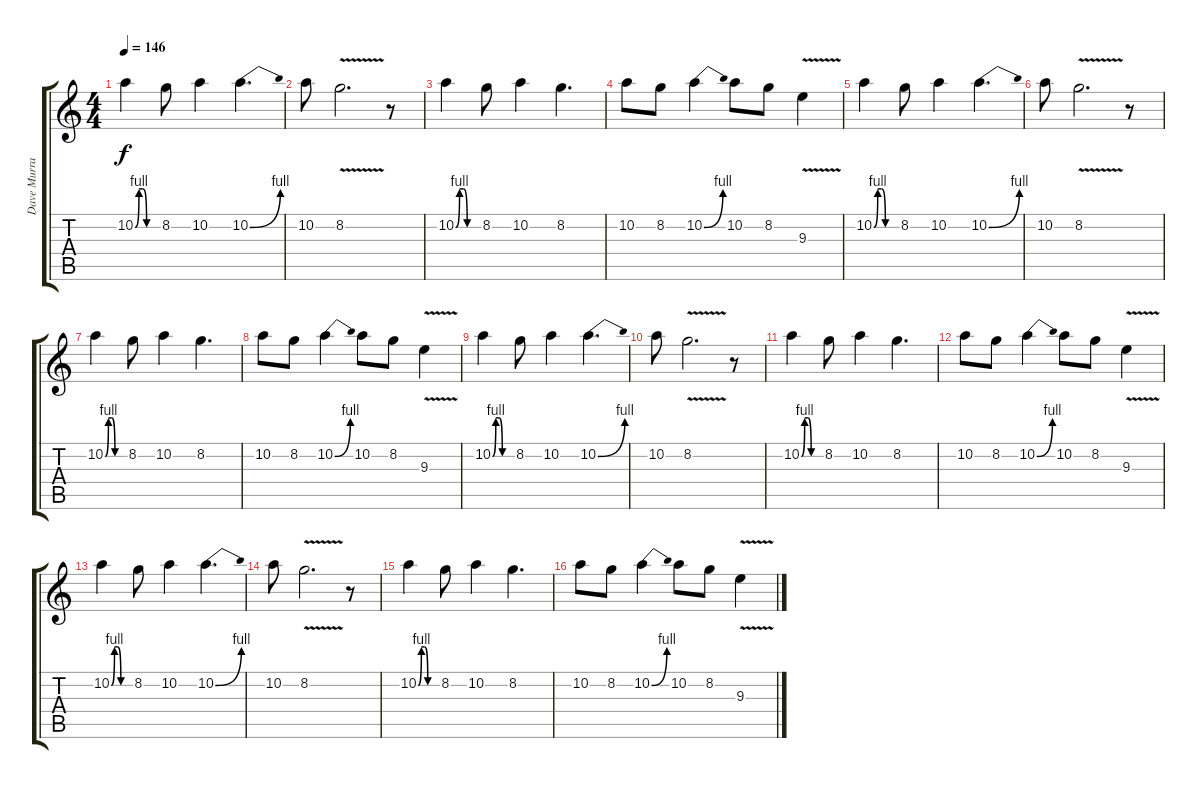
\track ("Dave Murray" "Dave Murra") {instrument distortionguitar}
\staff {score tabs}
\tuning (E4 B3 G3 D3 A2 E2) {hide}
\ts (4 4)
\tempo 146
\clef g2
\ks c
10.2{be (custom 0 0 10 4 20 4 30 0 60 0)}.4{dy f} 8.2.8 10.2.4 10.2{be (bend 0 0 60 4)}.4{d} |
10.2.8 8.2{v}.2{d} r.8 |
10.2{be (custom 0 0 10 4 20 4 30 0 60 0)}.4 8.2.8 10.2.4 8.2.4{d} |
10.2.8 8.2.8 10.2{be (bend 0 0 60 4)}.4 10.2.8 8.2.8 9.3{v}.4 |
10.2{be (custom 0 0 10 4 20 4 30 0 60 0)}.4 8.2.8 10.2.4 10.2{be (bend 0 0 60 4)}.4{d} |
10.2.8 8.2{v}.2{d} r.8 |
10.2{be (custom 0 0 10 4 20 4 30 0 60 0)}.4 8.2.8 10.2.4 8.2.4{d} |
10.2.8 8.2.8 10.2{be (bend 0 0 60 4)}.4 10.2.8 8.2.8 9.3{v}.4 |
10.2{be (custom 0 0 10 4 20 4 30 0 60 0)}.4 8.2.8 10.2.4 10.2{be (bend 0 0 60 4)}.4{d} |
10.2.8 8.2{v}.2{d} r.8 |
10.2{be (custom 0 0 10 4 20 4 30 0 60 0)}.4 8.2.8 10.2.4 8.2.4{d} |
10.2.8 8.2.8 10.2{be (bend 0 0 60 4)}.4 10.2.8 8.2.8 9.3{v}.4 |
10.2{be (custom 0 0 10 4 20 4 30 0 60 0)}.4 8.2.8 10.2.4 10.2{be (bend 0 0 60 4)}.4{d} |
10.2.8 8.2{v}.2{d} r.8 |
10.2{be (custom 0 0 10 4 20 4 30 0 60 0)}.4 8.2.8 10.2.4 8.2.4{d} |
10.2.8 8.2.8 10.2{be (bend 0 0 60 4)}.4 10.2.8 8.2.8 9.3{v}.4
